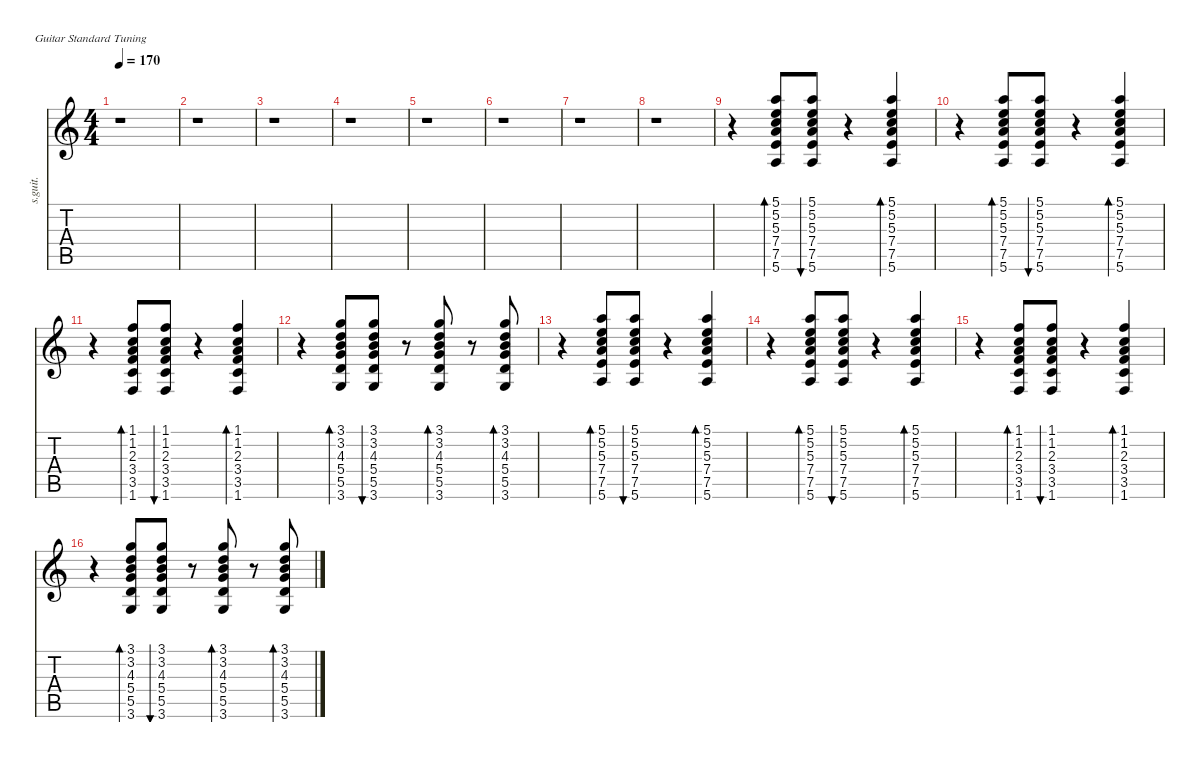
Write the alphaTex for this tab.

\defaultSystemsLayout 4
\hideDynamics
\bracketExtendMode nobrackets
\track ("Rythm Guitar Clean" "s.guit.") {instrument electricguitarclean}
\staff {score tabs}
\tuning (E4 B3 G3 D3 A2 E2)
\ts (4 4)
\tempo 170
\clef g2
\ks c
r.1{dy f} |
r.1 |
r.1 |
r.1 |
r.1 |
r.1 |
r.1 |
r.1 |
r.4 (5.1 5.2 5.3 7.4 7.5 5.6).8{bd 30 lyrics (0 "") lyrics (1 "") lyrics (2 "") lyrics (3 "") lyrics (4 "")} (5.1 5.2 5.3 7.4 7.5 5.6).8{bu 30 lyrics (0 "") lyrics (1 "") lyrics (2 "") lyrics (3 "") lyrics (4 "")} r.4 (5.1 5.2 5.3 7.4 7.5 5.6).4{bd 30 lyrics (0 "") lyrics (1 "") lyrics (2 "") lyrics (3 "") lyrics (4 "")} |
r.4 (5.1 5.2 5.3 7.4 7.5 5.6).8{bd 30 lyrics (0 "") lyrics (1 "") lyrics (2 "") lyrics (3 "") lyrics (4 "")} (5.1 5.2 5.3 7.4 7.5 5.6).8{bu 30 lyrics (0 "") lyrics (1 "") lyrics (2 "") lyrics (3 "") lyrics (4 "")} r.4 (5.1 5.2 5.3 7.4 7.5 5.6).4{bd 30 lyrics (0 "") lyrics (1 "") lyrics (2 "") lyrics (3 "") lyrics (4 "")} |
r.4 (1.1 1.2 2.3 3.4 3.5 1.6).8{bd 30 lyrics (0 "") lyrics (1 "") lyrics (2 "") lyrics (3 "") lyrics (4 "")} (1.1 1.2 2.3 3.4 3.5 1.6).8{bu 30 lyrics (0 "") lyrics (1 "") lyrics (2 "") lyrics (3 "") lyrics (4 "")} r.4 (1.1 1.2 2.3 3.4 3.5 1.6).4{bd 30 lyrics (0 "") lyrics (1 "") lyrics (2 "") lyrics (3 "") lyrics (4 "")} |
r.4 (3.1 3.2 4.3 5.4 5.5 3.6).8{bd 30 lyrics (0 "") lyrics (1 "") lyrics (2 "") lyrics (3 "") lyrics (4 "")} (3.1 3.2 4.3 5.4 5.5 3.6).8{bu 30 lyrics (0 "") lyrics (1 "") lyrics (2 "") lyrics (3 "") lyrics (4 "")} r.8 (3.1 3.2 4.3 5.4 5.5 3.6).8{bd 30 lyrics (0 "") lyrics (1 "") lyrics (2 "") lyrics (3 "") lyrics (4 "")} r.8 (3.1 3.2 4.3 5.4 5.5 3.6).8{bd 30 lyrics (0 "") lyrics (1 "") lyrics (2 "") lyrics (3 "") lyrics (4 "")} |
r.4 (5.1 5.2 5.3 7.4 7.5 5.6).8{bd 30 lyrics (0 "") lyrics (1 "") lyrics (2 "") lyrics (3 "") lyrics (4 "")} (5.1 5.2 5.3 7.4 7.5 5.6).8{bu 30 lyrics (0 "") lyrics (1 "") lyrics (2 "") lyrics (3 "") lyrics (4 "")} r.4 (5.1 5.2 5.3 7.4 7.5 5.6).4{bd 30 lyrics (0 "") lyrics (1 "") lyrics (2 "") lyrics (3 "") lyrics (4 "")} |
r.4 (5.1 5.2 5.3 7.4 7.5 5.6).8{bd 30 lyrics (0 "") lyrics (1 "") lyrics (2 "") lyrics (3 "") lyrics (4 "")} (5.1 5.2 5.3 7.4 7.5 5.6).8{bu 30 lyrics (0 "") lyrics (1 "") lyrics (2 "") lyrics (3 "") lyrics (4 "")} r.4 (5.1 5.2 5.3 7.4 7.5 5.6).4{bd 30 lyrics (0 "") lyrics (1 "") lyrics (2 "") lyrics (3 "") lyrics (4 "")} |
r.4 (1.1 1.2 2.3 3.4 3.5 1.6).8{bd 30 lyrics (0 "") lyrics (1 "") lyrics (2 "") lyrics (3 "") lyrics (4 "")} (1.1 1.2 2.3 3.4 3.5 1.6).8{bu 30 lyrics (0 "") lyrics (1 "") lyrics (2 "") lyrics (3 "") lyrics (4 "")} r.4 (1.1 1.2 2.3 3.4 3.5 1.6).4{bd 30 lyrics (0 "") lyrics (1 "") lyrics (2 "") lyrics (3 "") lyrics (4 "")} |
r.4 (3.1 3.2 4.3 5.4 5.5 3.6).8{bd 30 lyrics (0 "") lyrics (1 "") lyrics (2 "") lyrics (3 "") lyrics (4 "")} (3.1 3.2 4.3 5.4 5.5 3.6).8{bu 30 lyrics (0 "") lyrics (1 "") lyrics (2 "") lyrics (3 "") lyrics (4 "")} r.8 (3.1 3.2 4.3 5.4 5.5 3.6).8{bd 30 lyrics (0 "") lyrics (1 "") lyrics (2 "") lyrics (3 "") lyrics (4 "")} r.8 (3.1 3.2 4.3 5.4 5.5 3.6).8{bd 30 lyrics (0 "") lyrics (1 "") lyrics (2 "") lyrics (3 "") lyrics (4 "")}
